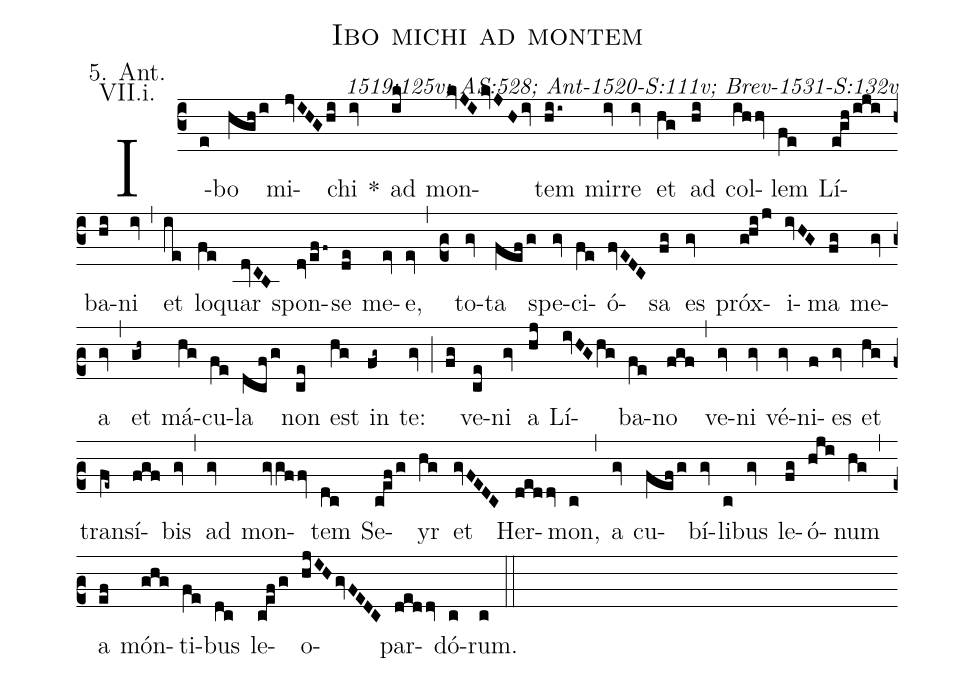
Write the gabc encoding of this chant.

name: Ibo michi ad montem;
commentary: 1519:125v; AS:528; Ant-1520-S:111v; Brev-1531-S:132v;
annotation: 5. Ant.;
annotation: VII.i.;
%%
(c3) I(e)bo(hghi) mi(jvIHGhi)chi(iv) *() ad(ik) mon(kvJIkvJHiv)tem(hii~) mir(iv)re(iv) et(hg) ad(hi) col(ihhv)lem(fe) Lí(eghiji)ba(hi)ni(iv) (,)
et(ie) lo(fe)quar(dvCB) spon(dveff~)se(de) me(ev)e,(ev) (,)
(c2) to(gv)ta(fefg) spe(gv)ci(fe)ó(fvEDC)sa(fg) es(gv) próx(ghij)i(ivHG)ma(fg) me(gv)a(gv) (,)
et(gh~) má(hg)cu(fe)la(dcfg) non(ce) est(hg) in(fg~) te:(gv) (;)
(fg) ve(ce)ni(gv) a(hj) Lí(ivHGhg)ba(fe)no(fgf) (,)
ve(gv)ni(gv) vé(gv)ni(f)es(gv) et(hg) tran(fe~)sí(fgf)bis(gv) (,)
ad(gv) mon(gvgffv)tem(dc) Se(cefg)yr(hg) et(gvFEDC) Her(deddv)mon,(c) (,)
a(gv) cu(fefg)bí(gv)li(c)bus(gv) le(fg)ó(hji)num(hg) (,)
a(ef) món(ghg)ti(fe)bus(dc) le(cefg)o(hjIHgvFEDC)par(deddv)dó(c)rum.(c) (::)

% S.A.E.(gghvgfved) (::)
%
% dó(c)rum(cd) al(ev)le(d)lú(c)ya.(c) (::)
